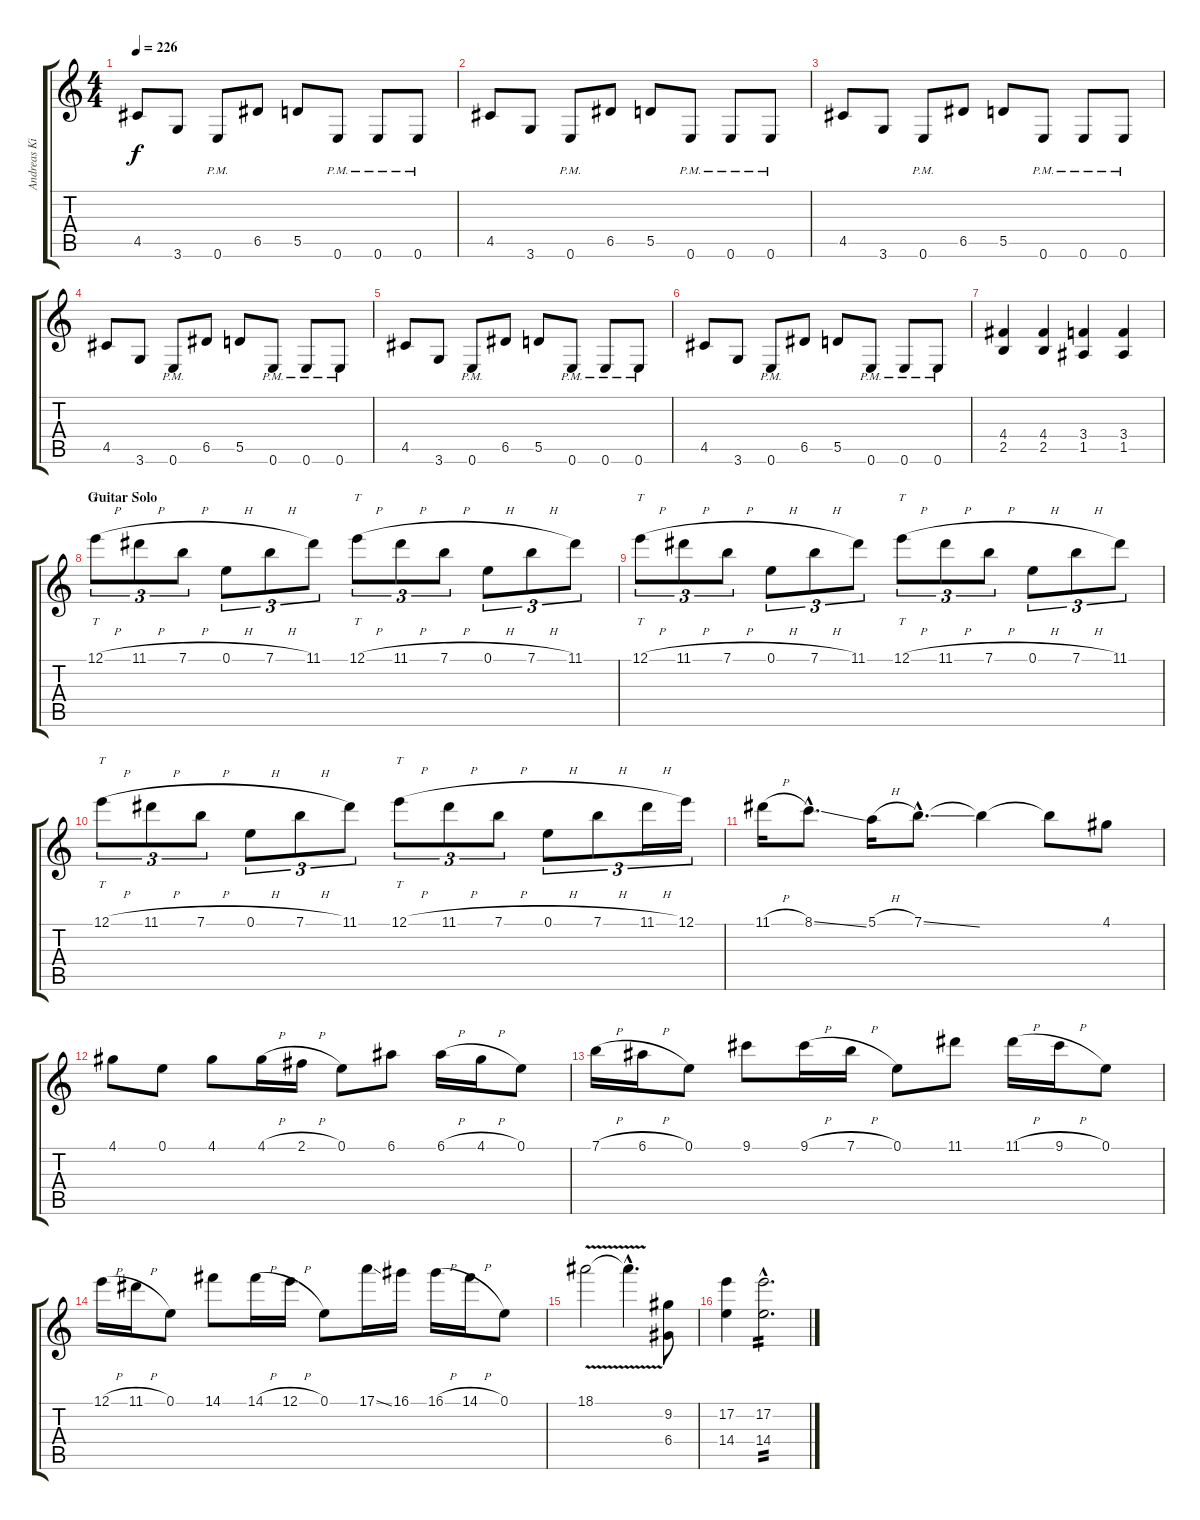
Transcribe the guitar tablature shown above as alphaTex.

\track ("Andreas Kisser - Solo" "Andreas Ki") {instrument distortionguitar}
\staff {score tabs}
\tuning (E4 B3 G3 D3 A2 E2) {hide}
\ts (4 4)
\tempo 226
\clef g2
\ks c
4.5.8{dy f} 3.6.8 0.6{pm}.8 6.5.8 5.5.8 0.6{pm}.8 0.6{pm}.8 0.6{pm}.8 |
4.5.8 3.6.8 0.6{pm}.8 6.5.8 5.5.8 0.6{pm}.8 0.6{pm}.8 0.6{pm}.8 |
4.5.8 3.6.8 0.6{pm}.8 6.5.8 5.5.8 0.6{pm}.8 0.6{pm}.8 0.6{pm}.8 |
4.5.8 3.6.8 0.6{pm}.8 6.5.8 5.5.8 0.6{pm}.8 0.6{pm}.8 0.6{pm}.8 |
4.5.8 3.6.8 0.6{pm}.8 6.5.8 5.5.8 0.6{pm}.8 0.6{pm}.8 0.6{pm}.8 |
4.5.8 3.6.8 0.6{pm}.8 6.5.8 5.5.8 0.6{pm}.8 0.6{pm}.8 0.6{pm}.8 |
(4.4 2.5).4 (4.4 2.5).4 (3.4 1.5).4 (3.4 1.5).4 |
\section ("" "Guitar Solo")
12.1{h}.8{tt tu (3 2)} 11.1{h}.8{tu (3 2)} 7.1{h}.8{tu (3 2)} 0.1{h}.8{tu (3 2)} 7.1{h}.8{tu (3 2)} 11.1.8{tu (3 2)} 12.1{h}.8{tt tu (3 2)} 11.1{h}.8{tu (3 2)} 7.1{h}.8{tu (3 2)} 0.1{h}.8{tu (3 2)} 7.1{h}.8{tu (3 2)} 11.1.8{tu (3 2)} |
12.1{h}.8{tt tu (3 2)} 11.1{h}.8{tu (3 2)} 7.1{h}.8{tu (3 2)} 0.1{h}.8{tu (3 2)} 7.1{h}.8{tu (3 2)} 11.1.8{tu (3 2)} 12.1{h}.8{tt tu (3 2)} 11.1{h}.8{tu (3 2)} 7.1{h}.8{tu (3 2)} 0.1{h}.8{tu (3 2)} 7.1{h}.8{tu (3 2)} 11.1.8{tu (3 2)} |
12.1{h}.8{tt tu (3 2)} 11.1{h}.8{tu (3 2)} 7.1{h}.8{tu (3 2)} 0.1{h}.8{tu (3 2)} 7.1{h}.8{tu (3 2)} 11.1.8{tu (3 2)} 12.1{h}.8{tt tu (3 2)} 11.1{h}.8{tu (3 2)} 7.1{h}.8{tu (3 2)} 0.1{h}.8{tu (3 2)} 7.1{h}.8{tu (3 2)} 11.1{h}.16{tu (3 2)} 12.1.16{tu (3 2)} |
11.1{h}.16 8.1{ss hac}.8{d} 5.1{h}.16 7.1{ss hac}.8{d} 7.1{t}.4 7.1{t}.8 4.1.8 |
4.1.8 0.1.8 4.1.8 4.1{h}.16 2.1{h}.16 0.1.8 6.1.8 6.1{h}.16 4.1{h}.16 0.1.8 |
7.1{h}.16 6.1{h}.16 0.1.8 9.1.8 9.1{h}.16 7.1{h}.16 0.1.8 11.1.8 11.1{h}.16 9.1{h}.16 0.1.8 |
12.1{h}.16 11.1{h}.16 0.1.8 14.1.8 14.1{h}.16 12.1{h}.16 0.1.8 17.1{ss}.16 16.1.16 16.1{h}.16 14.1{h}.16 0.1.8 |
18.1{v}.2 18.1{hac t}.4{d} (9.2 6.4).8 |
(17.2 14.4).4 (17.2{hac} 14.4{hac}).2{d tp 2}
